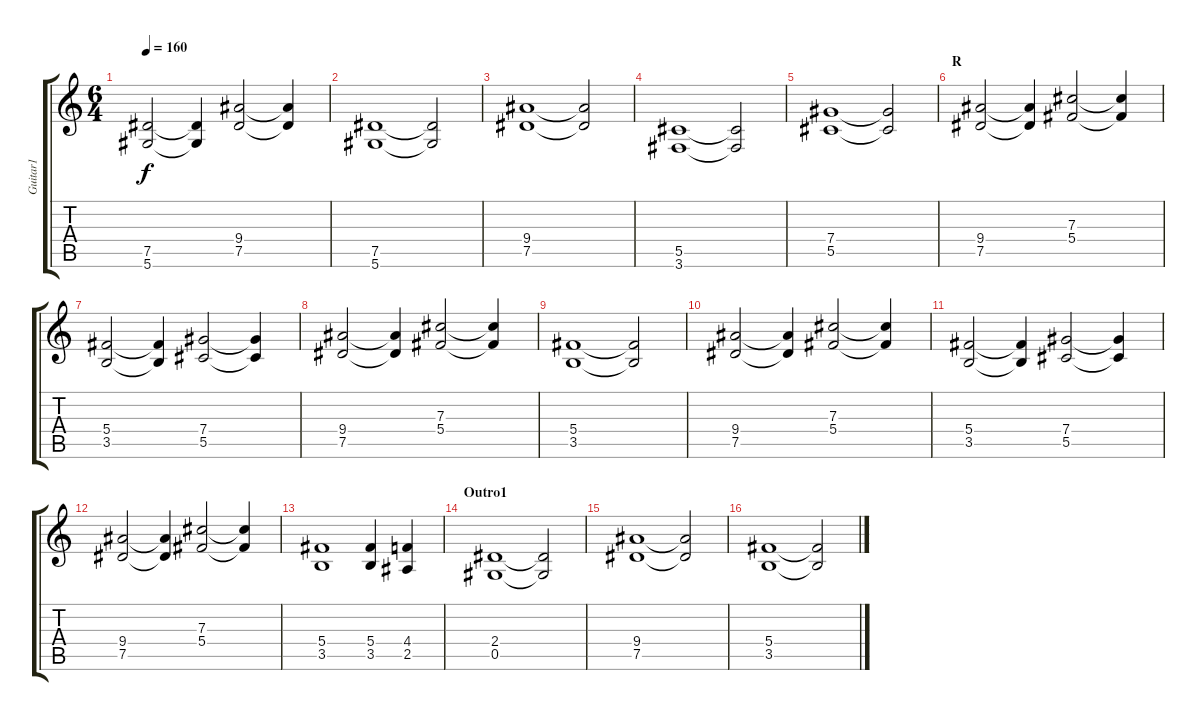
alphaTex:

\track ("Guitar1" "Guitar1") {instrument distortionguitar}
\staff {score tabs}
\tuning (Eb4 Bb3 Gb3 Db3 Ab2 Eb2) {hide}
\ts (6 4)
\tempo 160
\clef g2
\ks c
(7.5 5.6).2{dy f} (7.5{t} 5.6{t}).4 (9.4 7.5).2 (9.4{t} 7.5{t}).4 |
(7.5 5.6).1 (7.5{t} 5.6{t}).2 |
(9.4 7.5).1 (9.4{t} 7.5{t}).2 |
(5.5 3.6).1 (5.5{t} 3.6{t}).2 |
(7.4 5.5).1 (7.4{t} 5.5{t}).2 |
\section ("" "R")
(9.4 7.5).2 (9.4{t} 7.5{t}).4 (7.3 5.4).2 (7.3{t} 5.4{t}).4 |
(5.4 3.5).2 (5.4{t} 3.5{t}).4 (7.4 5.5).2 (7.4{t} 5.5{t}).4 |
(9.4 7.5).2 (9.4{t} 7.5{t}).4 (7.3 5.4).2 (7.3{t} 5.4{t}).4 |
(5.4 3.5).1 (5.4{t} 3.5{t}).2 |
(9.4 7.5).2 (9.4{t} 7.5{t}).4 (7.3 5.4).2 (7.3{t} 5.4{t}).4 |
(5.4 3.5).2 (5.4{t} 3.5{t}).4 (7.4 5.5).2 (7.4{t} 5.5{t}).4 |
(9.4 7.5).2 (9.4{t} 7.5{t}).4 (7.3 5.4).2 (7.3{t} 5.4{t}).4 |
(5.4 3.5).1 (5.4 3.5).4 (4.4 2.5).4 |
\section ("" "Outro1")
(2.4 0.5).1 (2.4{t} 0.5{t}).2 |
(9.4 7.5).1 (9.4{t} 7.5{t}).2 |
(5.4 3.5).1 (5.4{t} 3.5{t}).2
